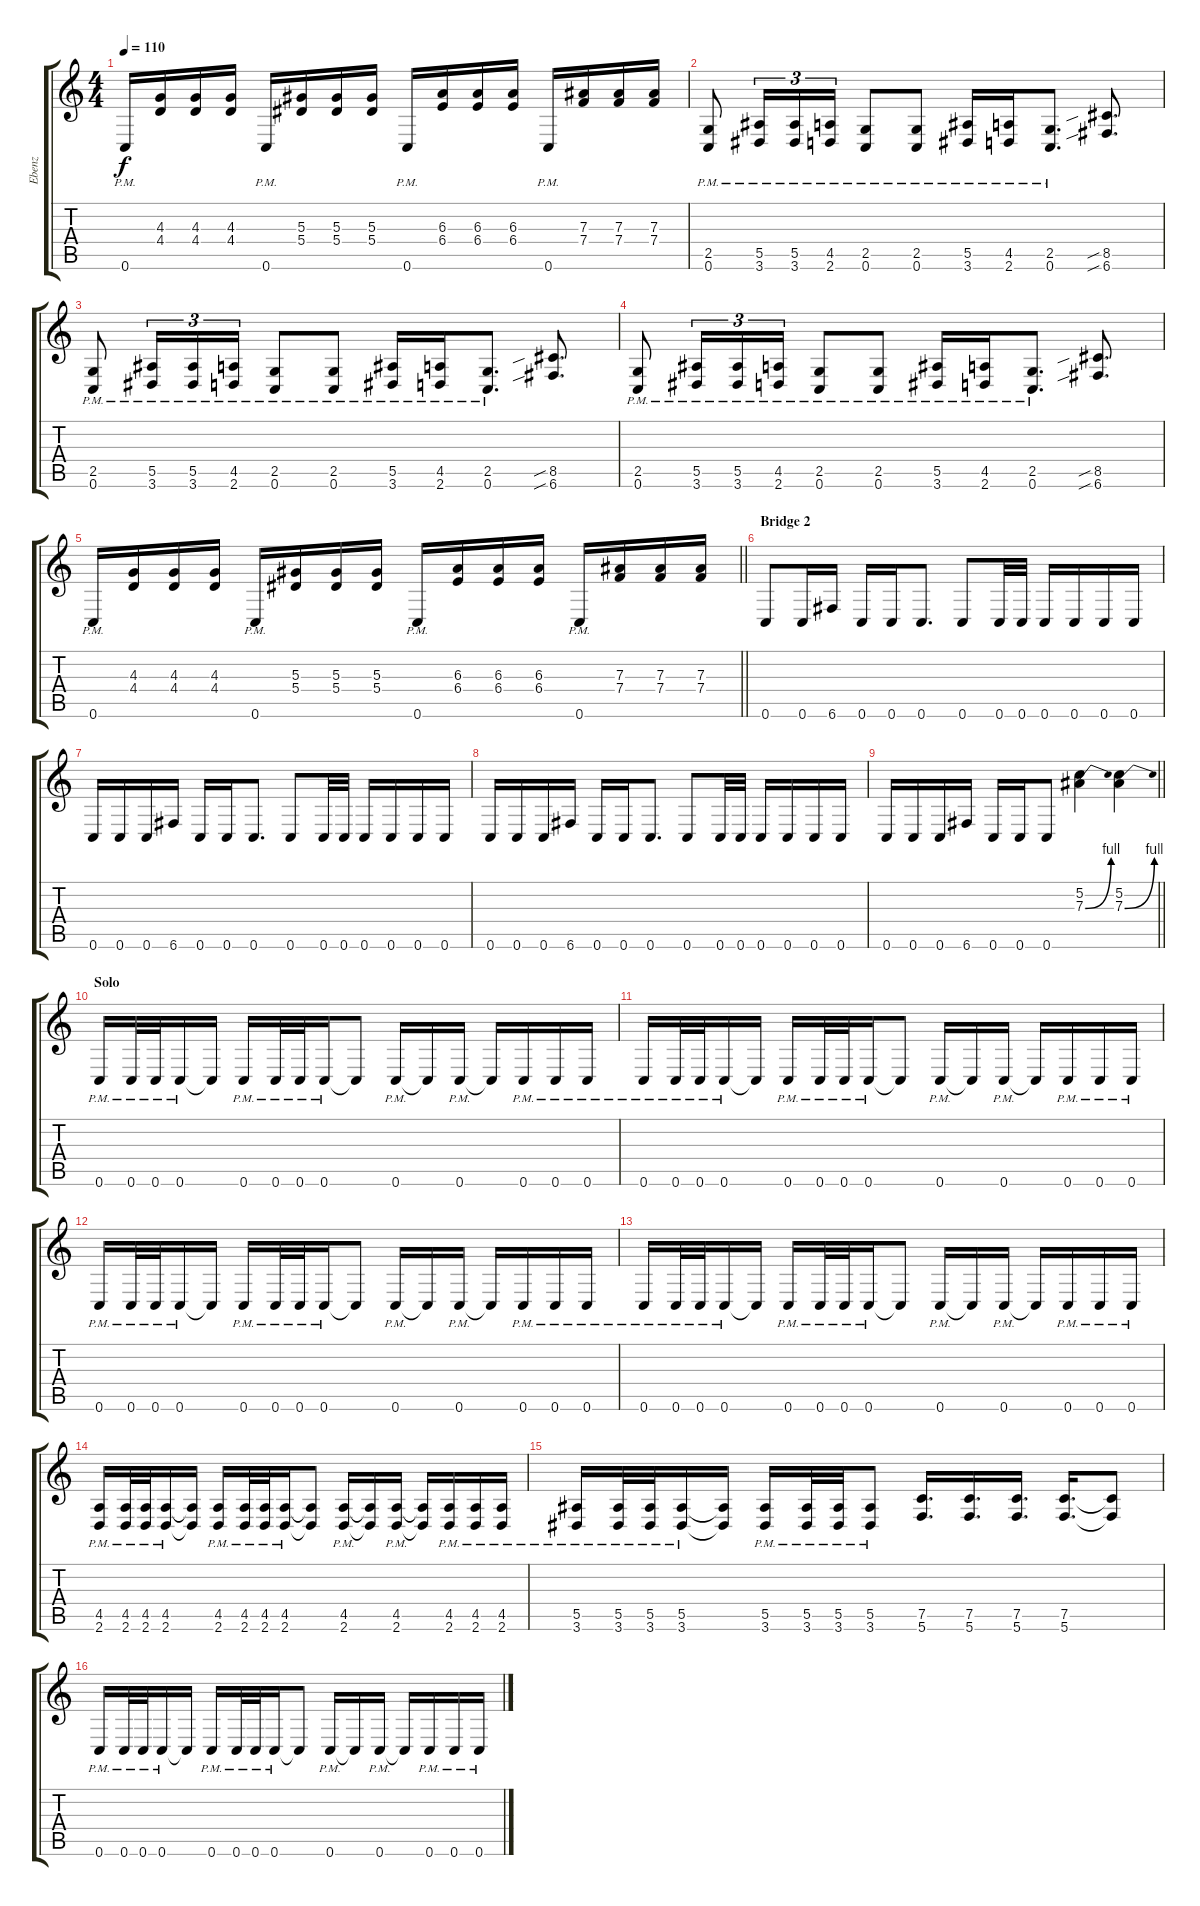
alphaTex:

\track ("Ebenz" "Ebenz") {instrument distortionguitar}
\staff {score tabs}
\tuning (C4 G3 Eb3 Bb2 F2 C2) {hide}
\ts (4 4)
\tempo 110
\clef g2
\ks c
0.6{pm}.16{dy f} (4.3 4.4).16 (4.3 4.4).16 (4.3 4.4).16 0.6{pm}.16 (5.3 5.4).16 (5.3 5.4).16 (5.3 5.4).16 0.6{pm}.16 (6.3 6.4).16 (6.3 6.4).16 (6.3 6.4).16 0.6{pm}.16 (7.3 7.4).16 (7.3 7.4).16 (7.3 7.4).16 |
(2.5{pm} 0.6{pm}).8 (5.5{pm} 3.6{pm}).16{tu (3 2)} (5.5{pm} 3.6{pm}).16{tu (3 2)} (4.5{pm} 2.6{pm}).16{tu (3 2)} (2.5{pm} 0.6{pm}).8 (2.5{pm} 0.6{pm}).8 (5.5{pm} 3.6{pm}).16 (4.5{pm} 2.6{pm}).16 (2.5{pm} 0.6{pm}).8{d} (8.5{sib} 6.6{sib}).8{d} |
(2.5{pm} 0.6{pm}).8 (5.5{pm} 3.6{pm}).16{tu (3 2)} (5.5{pm} 3.6{pm}).16{tu (3 2)} (4.5{pm} 2.6{pm}).16{tu (3 2)} (2.5{pm} 0.6{pm}).8 (2.5{pm} 0.6{pm}).8 (5.5{pm} 3.6{pm}).16 (4.5{pm} 2.6{pm}).16 (2.5{pm} 0.6{pm}).8{d} (8.5{sib} 6.6{sib}).8{d} |
(2.5{pm} 0.6{pm}).8 (5.5{pm} 3.6{pm}).16{tu (3 2)} (5.5{pm} 3.6{pm}).16{tu (3 2)} (4.5{pm} 2.6{pm}).16{tu (3 2)} (2.5{pm} 0.6{pm}).8 (2.5{pm} 0.6{pm}).8 (5.5{pm} 3.6{pm}).16 (4.5{pm} 2.6{pm}).16 (2.5{pm} 0.6{pm}).8{d} (8.5{sib} 6.6{sib}).8{d} |
\barLineRight lightlight
0.6{pm}.16 (4.3 4.4).16 (4.3 4.4).16 (4.3 4.4).16 0.6{pm}.16 (5.3 5.4).16 (5.3 5.4).16 (5.3 5.4).16 0.6{pm}.16 (6.3 6.4).16 (6.3 6.4).16 (6.3 6.4).16 0.6{pm}.16 (7.3 7.4).16 (7.3 7.4).16 (7.3 7.4).16 |
\section ("" "Bridge 2")
0.6.8 0.6.16 6.6.16 0.6.16 0.6.16 0.6.8{d} 0.6.8 0.6.32 0.6.32 0.6.16 0.6.16 0.6.16 0.6.16 |
0.6.16 0.6.16 0.6.16 6.6.16 0.6.16 0.6.16 0.6.8{d} 0.6.8 0.6.32 0.6.32 0.6.16 0.6.16 0.6.16 0.6.16 |
0.6.16 0.6.16 0.6.16 6.6.16 0.6.16 0.6.16 0.6.8{d} 0.6.8 0.6.32 0.6.32 0.6.16 0.6.16 0.6.16 0.6.16 |
\barLineRight lightlight
0.6.16 0.6.16 0.6.16 6.6.16 0.6.16 0.6.16 0.6.8 (5.2 7.3{be (bend 0 0 60 4)}).4 (5.2 7.3{be (bend 0 0 60 4)}).4 |
\section ("" "Solo")
0.6{pm}.16 0.6{pm}.32 0.6{pm}.32 0.6{pm}.16 0.6{t}.16 0.6{pm}.16 0.6{pm}.32 0.6{pm}.32 0.6{pm}.16 0.6{t}.8 0.6{pm}.16 0.6{t}.16 0.6{pm}.16 0.6{t}.16 0.6{pm}.16 0.6{pm}.16 0.6{pm}.16 |
0.6{pm}.16 0.6{pm}.32 0.6{pm}.32 0.6{pm}.16 0.6{t}.16 0.6{pm}.16 0.6{pm}.32 0.6{pm}.32 0.6{pm}.16 0.6{t}.8 0.6{pm}.16 0.6{t}.16 0.6{pm}.16 0.6{t}.16 0.6{pm}.16 0.6{pm}.16 0.6{pm}.16 |
0.6{pm}.16 0.6{pm}.32 0.6{pm}.32 0.6{pm}.16 0.6{t}.16 0.6{pm}.16 0.6{pm}.32 0.6{pm}.32 0.6{pm}.16 0.6{t}.8 0.6{pm}.16 0.6{t}.16 0.6{pm}.16 0.6{t}.16 0.6{pm}.16 0.6{pm}.16 0.6{pm}.16 |
0.6{pm}.16 0.6{pm}.32 0.6{pm}.32 0.6{pm}.16 0.6{t}.16 0.6{pm}.16 0.6{pm}.32 0.6{pm}.32 0.6{pm}.16 0.6{t}.8 0.6{pm}.16 0.6{t}.16 0.6{pm}.16 0.6{t}.16 0.6{pm}.16 0.6{pm}.16 0.6{pm}.16 |
(4.5{pm} 2.6{pm}).16 (4.5{pm} 2.6{pm}).32 (4.5{pm} 2.6{pm}).32 (4.5{pm} 2.6{pm}).16 (4.5{t} 2.6{t}).16 (4.5{pm} 2.6{pm}).16 (4.5{pm} 2.6{pm}).32 (4.5{pm} 2.6{pm}).32 (4.5{pm} 2.6{pm}).16 (4.5{t} 2.6{t}).8 (4.5{pm} 2.6{pm}).16 (4.5{t} 2.6{t}).16 (4.5{pm} 2.6{pm}).16 (4.5{t} 2.6{t}).16 (4.5{pm} 2.6{pm}).16 (4.5{pm} 2.6{pm}).16 (4.5{pm} 2.6{pm}).16 |
(5.5{pm} 3.6{pm}).16 (5.5{pm} 3.6{pm}).32 (5.5{pm} 3.6{pm}).32 (5.5{pm} 3.6{pm}).16 (5.5{t} 3.6{t}).16 (5.5{pm} 3.6{pm}).16 (5.5{pm} 3.6{pm}).32 (5.5{pm} 3.6{pm}).32 (5.5{pm} 3.6{pm}).8 (7.5 5.6).16{d} (7.5 5.6).16{d} (7.5 5.6).16{d} (7.5 5.6).16{d} (7.5{t} 5.6{t}).8 |
0.6{pm}.16 0.6{pm}.32 0.6{pm}.32 0.6{pm}.16 0.6{t}.16 0.6{pm}.16 0.6{pm}.32 0.6{pm}.32 0.6{pm}.16 0.6{t}.8 0.6{pm}.16 0.6{t}.16 0.6{pm}.16 0.6{t}.16 0.6{pm}.16 0.6{pm}.16 0.6{pm}.16
